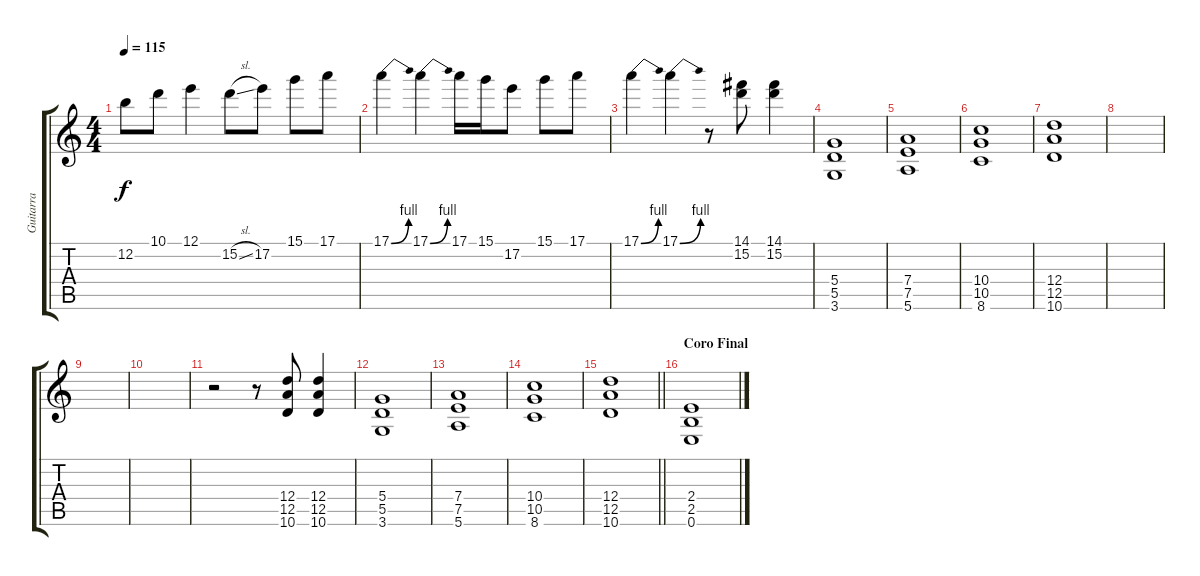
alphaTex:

\track ("Guitarra" "Guitarra") {instrument distortionguitar}
\staff {score tabs}
\tuning (E4 B3 G3 D3 A2 E2) {hide}
\ts (4 4)
\tempo 115
\clef g2
\ks c
12.2.8{dy f} 10.1.8 12.1.4 15.2{sl}.8 17.2.8 15.1.8 17.1.8 |
17.1{be (bend 0 0 60 4)}.4 17.1{be (bend 0 0 60 4)}.4 17.1.16 15.1.16 17.2.8 15.1.8 17.1.8 |
17.1{be (bend 0 0 60 4)}.4 17.1{be (bend 0 0 60 4)}.4 r.8 (14.1 15.2).8 (14.1 15.2).4 |
(5.4 5.5 3.6).1 |
(7.4 7.5 5.6).1 |
(10.4 10.5 8.6).1 |
(12.4 12.5 10.6).1 |
|
|
|
r.2 r.8 (12.4 12.5 10.6).8 (12.4 12.5 10.6).4 |
(5.4 5.5 3.6).1 |
(7.4 7.5 5.6).1 |
(10.4 10.5 8.6).1 |
\barLineRight lightlight
(12.4 12.5 10.6).1 |
\section ("" "Coro Final")
(2.4 2.5 0.6).1
